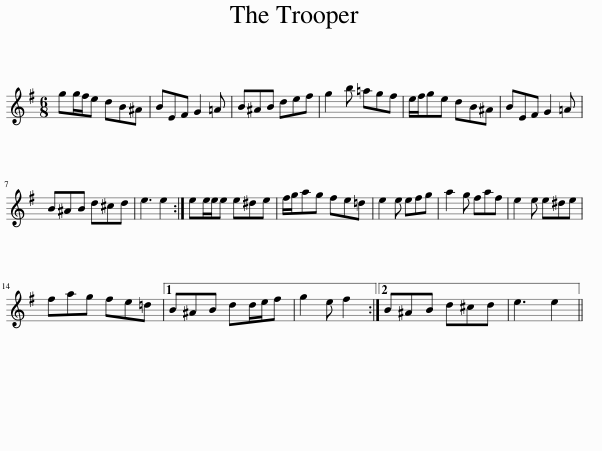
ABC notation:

X:1
L:1/8
M:6/8
I:linebreak $
K:G
V:1 treble
V:1
 gg/f/e dB^A | BEF G2 =A | B^AB def | g2 b =agf | e/f/ge dB^A | %5
 BEF G2 =A |$ B^AB d^cd | e3 e2 :| ee/e/e e^de | f/g/ag fe=d | %10
 e2 e efg | a2 g faf | e2 e e^de |$ fag fe=d |1 B^AB dd/e/f | %15
 g2 e f2 :|2 B^AB d^cd | e3 e2 || %18
